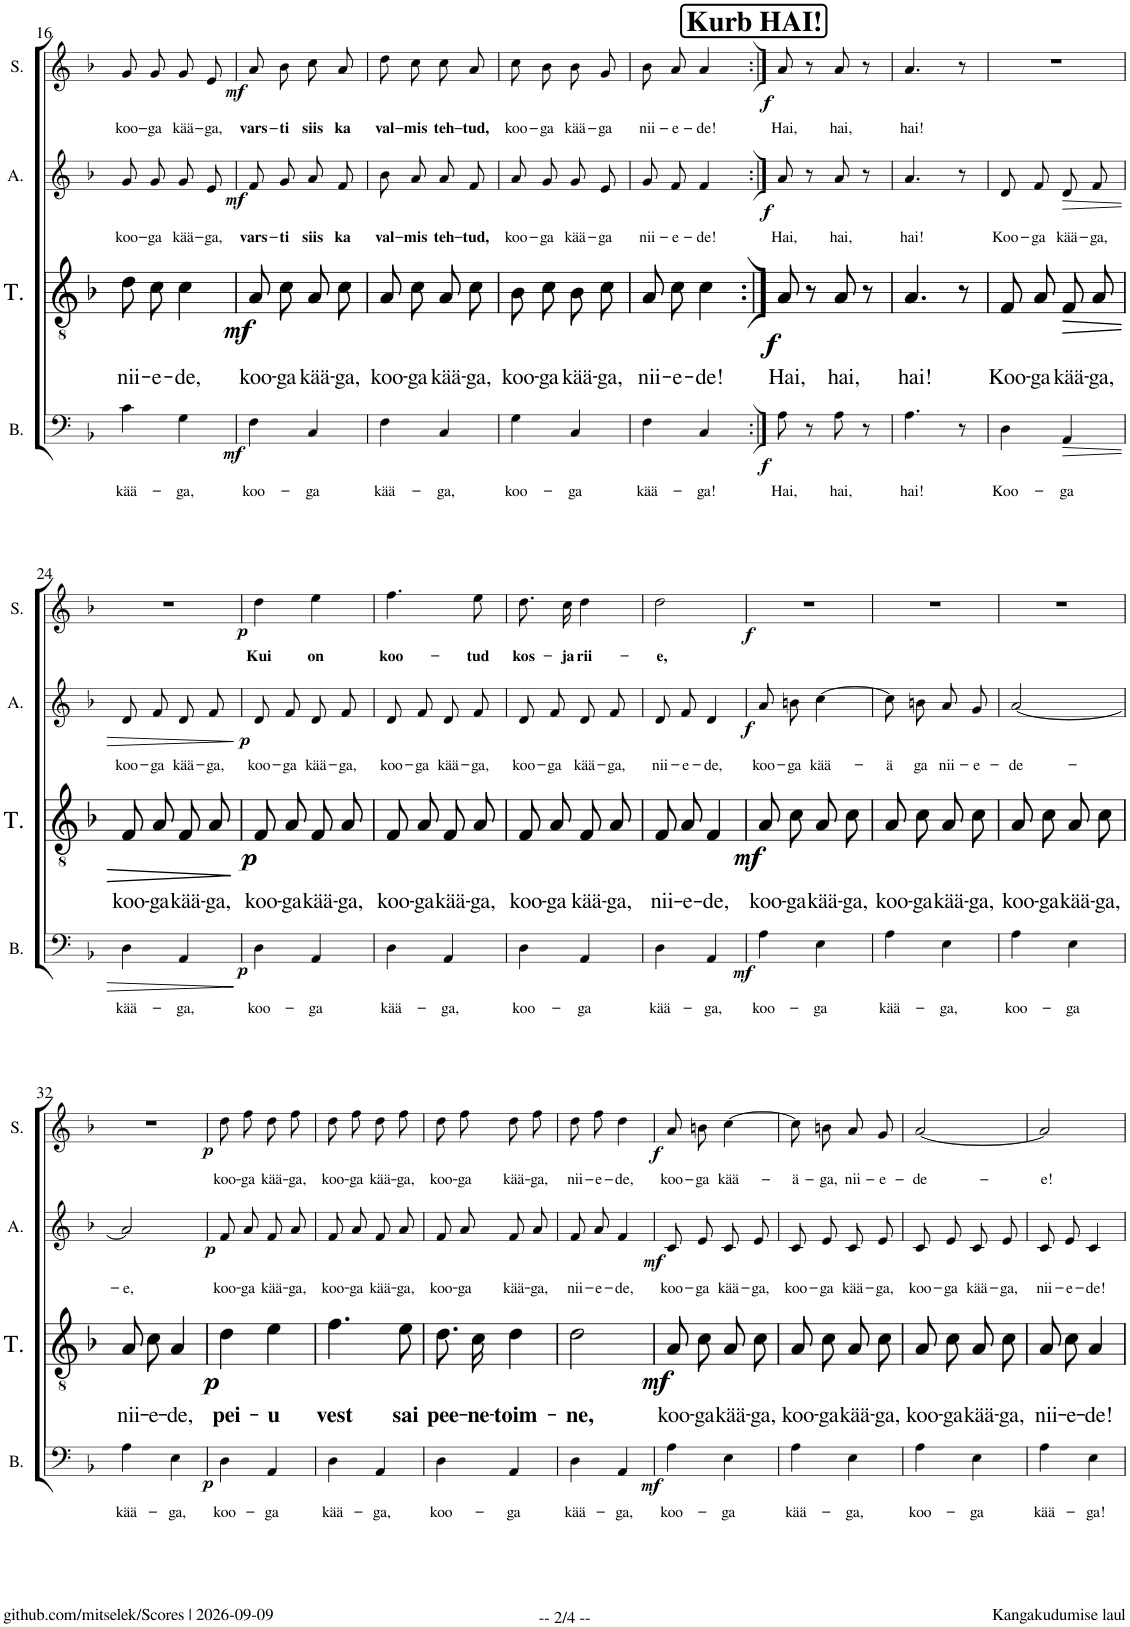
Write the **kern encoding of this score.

**kern	**text	**text	**dynam	**kern	**text	**dynam	**kern	**text	**text	**dynam	**kern	**text	**dynam
*part4	*part4	*part4	*part4	*part3	*part3	*part3	*part2	*part2	*part2	*part2	*part1	*part1	*part1
*staff4	*staff4	*staff4	*staff4	*staff3	*staff3	*staff3	*staff2	*staff2	*staff2	*staff2	*staff1	*staff1	*staff1
*I"Bass	*	*	*	*I"Tenor	*	*	*I"Alto	*	*	*	*I"Soprano	*	*
*I'B.	*	*	*	*I'T.	*	*	*I'A.	*	*	*	*I'S.	*	*
!!LO:PB:g=z
*clefF4	*	*	*	*clefGv2	*	*	*clefG2	*	*	*	*clefG2	*	*
*k[b-]	*	*	*	*k[b-]	*	*	*k[b-]	*	*	*	*k[b-]	*	*
*M2/4	*	*	*	*M2/4	*	*	*M2/4	*	*	*	*M2/4	*	*
=16	=16	=16	=16	=16	=16	=16	=16	=16	=16	=16	=16	=16	=16
!	!	!LO:LY:b	!	!	!LO:LY:b	!	!	!	!LO:LY:b	!	!	!LO:LY:b	!
4c\	.	kää-	.	8d\L	nii-	.	8g/L	.	koo-	.	8g/L	koo-	.
!	!	!	!	!	!LO:LY:b	!	!	!	!LO:LY:b	!	!	!LO:LY:b	!
.	.	.	.	8c\J	-e-	.	8g/J	.	-ga	.	8g/J	-ga	.
!	!	!LO:LY:b	!	!	!LO:LY:b	!	!	!	!LO:LY:b	!	!	!LO:LY:b	!
4G\	.	-ga,	.	4c\	-de,	.	8g/L	.	kää-	.	8g/L	kää-	.
!	!	!	!	!	!	!	!	!	!LO:LY:b	!	!	!LO:LY:b	!
.	.	.	.	.	.	.	8e/J	.	-ga,	.	8e/J	-ga,	.
=17	=17	=17	=17	=17	=17	=17	=17	=17	=17	=17	=17	=17	=17
!	!	!LO:LY:b	!LO:DY:b	!	!LO:LY:b	!LO:DY:b	!	!	!LO:LY:b	!LO:DY:b	!	!LO:LY:b	!LO:DY:b
4F\	.	koo-	mf	8A\L	koo-	mf	8f/L	.	vars-	mf	8a/L	vars-	mf
!	!	!	!	!	!LO:LY:b	!	!	!	!LO:LY:b	!	!	!LO:LY:b	!
.	.	.	.	8c\J	-ga	.	8g/J	.	-ti	.	8b-/J	-ti	.
!	!	!LO:LY:b	!	!	!LO:LY:b	!	!	!	!LO:LY:b	!	!	!LO:LY:b	!
4C/	.	-ga	.	8A\L	kää-	.	8a/L	.	siis	.	8cc\L	siis	.
!	!	!	!	!	!LO:LY:b	!	!	!	!LO:LY:b	!	!	!LO:LY:b	!
.	.	.	.	8c\J	-ga,	.	8f/J	.	ka	.	8a\J	ka	.
=18	=18	=18	=18	=18	=18	=18	=18	=18	=18	=18	=18	=18	=18
!	!	!LO:LY:b	!	!	!LO:LY:b	!	!	!	!LO:LY:b	!	!	!LO:LY:b	!
4F\	.	kää-	.	8A\L	koo-	.	8b-/L	.	val-	.	8dd\L	val-	.
!	!	!	!	!	!LO:LY:b	!	!	!	!LO:LY:b	!	!	!LO:LY:b	!
.	.	.	.	8c\J	-ga	.	8a/J	.	-mis	.	8cc\J	-mis	.
!	!	!LO:LY:b	!	!	!LO:LY:b	!	!	!	!LO:LY:b	!	!	!LO:LY:b	!
4C/	.	-ga,	.	8A\L	kää-	.	8a/L	.	teh-	.	8cc\L	teh-	.
!	!	!	!	!	!LO:LY:b	!	!	!	!LO:LY:b	!	!	!LO:LY:b	!
.	.	.	.	8c\J	-ga,	.	8f/J	.	-tud,	.	8a\J	-tud,	.
=19	=19	=19	=19	=19	=19	=19	=19	=19	=19	=19	=19	=19	=19
!	!	!LO:LY:b	!	!	!LO:LY:b	!	!	!	!LO:LY:b	!	!	!LO:LY:b	!
4G\	.	koo-	.	8B-\L	koo-	.	8a/L	.	koo-	.	8cc\L	koo-	.
!	!	!	!	!	!LO:LY:b	!	!	!	!LO:LY:b	!	!	!LO:LY:b	!
.	.	.	.	8c\J	-ga	.	8g/J	.	-ga	.	8b-\J	-ga	.
!	!	!LO:LY:b	!	!	!LO:LY:b	!	!	!	!LO:LY:b	!	!	!LO:LY:b	!
4C/	.	-ga	.	8B-\L	kää-	.	8g/L	.	kää-	.	8b-/L	kää-	.
!	!	!	!	!	!LO:LY:b	!	!	!	!LO:LY:b	!	!	!LO:LY:b	!
.	.	.	.	8c\J	-ga,	.	8e/J	.	-ga	.	8g/J	-ga	.
=20	=20	=20	=20	=20	=20	=20	=20	=20	=20	=20	=20	=20	=20
!	!	!LO:LY:b	!	!	!LO:LY:b	!	!	!	!LO:LY:b	!	!	!LO:LY:b	!
4F\	.	kää-	.	8A\L	nii-	.	8g/L	.	nii-	.	8b-/L	nii-	.
!	!	!	!	!	!LO:LY:b	!	!	!	!LO:LY:b	!	!	!LO:LY:b	!
.	.	.	.	8c\J	-e-	.	8f/J	.	-e-	.	8a/J	-e-	.
!	!	!LO:LY:b	!	!	!LO:LY:b	!	!	!	!LO:LY:b	!	!	!LO:LY:b	!
4C/	.	-ga!	.	4c\	-de!	.	4f/	.	-de!	.	4a/	-de!	.
!!LO:REH:place=s1:a:B:cj:fs=14:t=Kurb HAI!
=21:|!	=21:|!	=21:|!	=21:|!	=21:|!	=21:|!	=21:|!	=21:|!	=21:|!	=21:|!	=21:|!	=21:|!	=21:|!	=21:|!
!	!	!LO:LY:b	!LO:DY:b	!	!LO:LY:b	!LO:DY:b	!	!	!LO:LY:b	!LO:DY:b	!	!LO:LY:b	!LO:DY:b
8A\	.	Hai,	f	8A/	Hai,	f	8a/	.	Hai,	f	8a/	Hai,	f
8r	.	.	.	8r	.	.	8r	.	.	.	8r	.	.
!	!	!LO:LY:b	!	!	!LO:LY:b	!	!	!	!LO:LY:b	!	!	!LO:LY:b	!
8A\	.	hai,	.	8A/	hai,	.	8a/	.	hai,	.	8a/	hai,	.
8r	.	.	.	8r	.	.	8r	.	.	.	8r	.	.
=22	=22	=22	=22	=22	=22	=22	=22	=22	=22	=22	=22	=22	=22
!	!	!LO:LY:b	!	!	!LO:LY:b	!	!	!	!LO:LY:b	!	!	!LO:LY:b	!
4.A\	.	hai!	.	4.A/	hai!	.	4.a/	.	hai!	.	4.a/	hai!	.
8r	.	.	.	8r	.	.	8r	.	.	.	8r	.	.
=23	=23	=23	=23	=23	=23	=23	=23	=23	=23	=23	=23	=23	=23
!	!	!LO:LY:b	!	!	!LO:LY:b	!	!	!	!LO:LY:b	!	!	!	!
4D\	.	Koo-	.	8F/L	Koo-	.	8d/L	.	Koo-	.	2r	.	.
!	!	!	!	!	!LO:LY:b	!	!	!	!LO:LY:b	!	!	!	!
.	.	.	.	8A/J	-ga	.	8f/J	.	-ga	.	.	.	.
!	!	!LO:LY:b	!LO:HP:b	!	!LO:LY:b	!LO:HP:b	!	!	!LO:LY:b	!LO:HP:b	!	!	!
4AA/	.	-ga	>	8F/L	kää-	>	8d/L	.	kää-	>	.	.	.
!	!	!	!	!	!LO:LY:b	!	!	!	!LO:LY:b	!	!	!	!
.	.	.	.	8A/J	-ga,	.	8f/J	.	-ga,	.	.	.	.
!!LO:LB:g=z
=24	=24	=24	=24	=24	=24	=24	=24	=24	=24	=24	=24	=24	=24
!	!	!LO:LY:b	!	!	!LO:LY:b	!	!	!	!LO:LY:b	!	!	!	!
4D\	.	kää-	.	8F/L	koo-	.	8d/L	.	koo-	.	2r	.	.
!	!	!	!	!	!LO:LY:b	!	!	!	!LO:LY:b	!	!	!	!
.	.	.	.	8A/J	-ga	.	8f/J	.	-ga	.	.	.	.
!	!	!LO:LY:b	!	!	!LO:LY:b	!	!	!	!LO:LY:b	!	!	!	!
4AA/	.	-ga,	.	8F/L	kää-	.	8d/L	.	kää-	.	.	.	.
!	!	!	!	!	!LO:LY:b	!	!	!	!LO:LY:b	!	!	!	!
.	.	.	.	8A/J	-ga,	.	8f/J	.	-ga,	.	.	.	.
.	.	.	]	.	.	]	.	.	.	]	.	.	.
=25	=25	=25	=25	=25	=25	=25	=25	=25	=25	=25	=25	=25	=25
!	!	!LO:LY:b	!LO:DY:b	!	!LO:LY:b	!LO:DY:b	!	!	!LO:LY:b	!LO:DY:b	!	!LO:LY:b	!LO:DY:b
4D\	.	koo-	p	8F/L	koo-	p	8d/L	.	koo-	p	4dd\	Kui	p
!	!	!	!	!	!LO:LY:b	!	!	!	!LO:LY:b	!	!	!	!
.	.	.	.	8A/J	-ga	.	8f/J	.	-ga	.	.	.	.
!	!	!LO:LY:b	!	!	!LO:LY:b	!	!	!	!LO:LY:b	!	!	!LO:LY:b	!
4AA/	.	-ga	.	8F/L	kää-	.	8d/L	.	kää-	.	4ee\	on	.
!	!	!	!	!	!LO:LY:b	!	!	!	!LO:LY:b	!	!	!	!
.	.	.	.	8A/J	-ga,	.	8f/J	.	-ga,	.	.	.	.
=26	=26	=26	=26	=26	=26	=26	=26	=26	=26	=26	=26	=26	=26
!	!	!LO:LY:b	!	!	!LO:LY:b	!	!	!	!LO:LY:b	!	!	!LO:LY:b	!
4D\	.	kää-	.	8F/L	koo-	.	8d/L	.	koo-	.	4.ff\	koo-	.
!	!	!	!	!	!LO:LY:b	!	!	!	!LO:LY:b	!	!	!	!
.	.	.	.	8A/J	-ga	.	8f/J	.	-ga	.	.	.	.
!	!	!LO:LY:b	!	!	!LO:LY:b	!	!	!	!LO:LY:b	!	!	!	!
4AA/	.	-ga,	.	8F/L	kää-	.	8d/L	.	kää-	.	.	.	.
!	!	!	!	!	!LO:LY:b	!	!	!	!LO:LY:b	!	!	!LO:LY:b	!
.	.	.	.	8A/J	-ga,	.	8f/J	.	-ga,	.	8ee\	-tud	.
=27	=27	=27	=27	=27	=27	=27	=27	=27	=27	=27	=27	=27	=27
!	!	!LO:LY:b	!	!	!LO:LY:b	!	!	!	!LO:LY:b	!	!	!LO:LY:b	!
4D\	.	koo-	.	8F/L	koo-	.	8d/L	.	koo-	.	8.dd\L	kos-	.
!	!	!	!	!	!LO:LY:b	!	!	!	!LO:LY:b	!	!	!	!
.	.	.	.	8A/J	-ga	.	8f/J	.	-ga	.	.	.	.
!	!	!	!	!	!	!	!	!	!	!	!	!LO:LY:b	!
.	.	.	.	.	.	.	.	.	.	.	16cc\Jk	-ja	.
!	!	!LO:LY:b	!	!	!LO:LY:b	!	!	!	!LO:LY:b	!	!	!LO:LY:b	!
4AA/	.	-ga	.	8F/L	kää-	.	8d/L	.	kää-	.	4dd\	rii-	.
!	!	!	!	!	!LO:LY:b	!	!	!	!LO:LY:b	!	!	!	!
.	.	.	.	8A/J	-ga,	.	8f/J	.	-ga,	.	.	.	.
=28	=28	=28	=28	=28	=28	=28	=28	=28	=28	=28	=28	=28	=28
!	!	!LO:LY:b	!	!	!LO:LY:b	!	!	!	!LO:LY:b	!	!	!LO:LY:b	!
4D\	.	kää-	.	8F/L	nii-	.	8d/L	.	nii-	.	2dd\	-e,	.
!	!	!	!	!	!LO:LY:b	!	!	!	!LO:LY:b	!	!	!	!
.	.	.	.	8A/J	-e-	.	8f/J	.	-e-	.	.	.	.
!	!	!LO:LY:b	!	!	!LO:LY:b	!	!	!	!LO:LY:b	!	!	!	!
4AA/	.	-ga,	.	4F/	-de,	.	4d/	.	-de,	.	.	.	.
=29	=29	=29	=29	=29	=29	=29	=29	=29	=29	=29	=29	=29	=29
!	!	!LO:LY:b	!LO:DY:b	!	!LO:LY:b	!LO:DY:b	!	!	!LO:LY:b	!LO:DY:b	!	!	!LO:DY:b
4A\	.	koo-	mf	8A\L	koo-	mf	8a/L	.	koo-	f	2r	.	f
!	!	!	!	!	!LO:LY:b	!	!	!	!LO:LY:b	!	!	!	!
.	.	.	.	8c\J	-ga	.	8bn/J	.	-ga	.	.	.	.
!	!	!LO:LY:b	!	!	!LO:LY:b	!	!	!	!LO:LY:b	!	!	!	!
4E\	.	-ga	.	8A\L	kää-	.	[4cc\	.	kää-	.	.	.	.
!	!	!	!	!	!LO:LY:b	!	!	!	!	!	!	!	!
.	.	.	.	8c\J	-ga,	.	.	.	.	.	.	.	.
=30	=30	=30	=30	=30	=30	=30	=30	=30	=30	=30	=30	=30	=30
!	!	!LO:LY:b	!	!	!LO:LY:b	!	!	!	!LO:LY:b	!	!	!	!
4A\	.	kää-	.	8A\L	koo-	.	8cc\L]	.	-ä	.	2r	.	.
!	!	!	!	!	!LO:LY:b	!	!	!	!LO:LY:b	!	!	!	!
.	.	.	.	8c\J	-ga	.	8bn\J	.	ga	.	.	.	.
!	!	!LO:LY:b	!	!	!LO:LY:b	!	!	!	!LO:LY:b	!	!	!	!
4E\	.	-ga,	.	8A\L	kää-	.	8a/L	.	nii-	.	.	.	.
!	!	!	!	!	!LO:LY:b	!	!	!	!LO:LY:b	!	!	!	!
.	.	.	.	8c\J	-ga,	.	8g/J	.	-e-	.	.	.	.
=31	=31	=31	=31	=31	=31	=31	=31	=31	=31	=31	=31	=31	=31
!	!	!LO:LY:b	!	!	!LO:LY:b	!	!	!	!LO:LY:b	!	!	!	!
4A\	.	koo-	.	8A\L	koo-	.	[2a/	.	-de-	.	2r	.	.
!	!	!	!	!	!LO:LY:b	!	!	!	!	!	!	!	!
.	.	.	.	8c\J	-ga	.	.	.	.	.	.	.	.
!	!	!LO:LY:b	!	!	!LO:LY:b	!	!	!	!	!	!	!	!
4E\	.	-ga	.	8A\L	kää-	.	.	.	.	.	.	.	.
!	!	!	!	!	!LO:LY:b	!	!	!	!	!	!	!	!
.	.	.	.	8c\J	-ga,	.	.	.	.	.	.	.	.
!!LO:LB:g=z
=32	=32	=32	=32	=32	=32	=32	=32	=32	=32	=32	=32	=32	=32
!	!	!LO:LY:b	!	!	!LO:LY:b	!	!	!	!LO:LY:b	!	!	!	!
4A\	.	kää-	.	8A\L	nii-	.	2a/]	.	-e,	.	2r	.	.
!	!	!	!	!	!LO:LY:b	!	!	!	!	!	!	!	!
.	.	.	.	8c\J	-e-	.	.	.	.	.	.	.	.
!	!	!LO:LY:b	!	!	!LO:LY:b	!	!	!	!	!	!	!	!
4E\	.	-ga,	.	4A/	-de,	.	.	.	.	.	.	.	.
=33	=33	=33	=33	=33	=33	=33	=33	=33	=33	=33	=33	=33	=33
!	!	!LO:LY:b	!LO:DY:b	!	!LO:LY:b	!LO:DY:b	!	!	!LO:LY:b	!LO:DY:b	!	!LO:LY:b	!LO:DY:b
4D\	.	koo-	p	4d\	pei-	p	8f/L	.	koo-	p	8dd\L	koo-	p
!	!	!	!	!	!	!	!	!	!LO:LY:b	!	!	!LO:LY:b	!
.	.	.	.	.	.	.	8a/J	.	-ga	.	8ff\J	-ga	.
!	!	!LO:LY:b	!	!	!LO:LY:b	!	!	!	!LO:LY:b	!	!	!LO:LY:b	!
4AA/	.	-ga	.	4e\	-u	.	8f/L	.	kää-	.	8dd\L	kää-	.
!	!	!	!	!	!	!	!	!	!LO:LY:b	!	!	!LO:LY:b	!
.	.	.	.	.	.	.	8a/J	.	-ga,	.	8ff\J	-ga,	.
=34	=34	=34	=34	=34	=34	=34	=34	=34	=34	=34	=34	=34	=34
!	!	!LO:LY:b	!	!	!LO:LY:b	!	!	!	!LO:LY:b	!	!	!LO:LY:b	!
4D\	.	kää-	.	4.f\	vest	.	8f/L	.	koo-	.	8dd\L	koo-	.
!	!	!	!	!	!	!	!	!	!LO:LY:b	!	!	!LO:LY:b	!
.	.	.	.	.	.	.	8a/J	.	-ga	.	8ff\J	-ga	.
!	!	!LO:LY:b	!	!	!	!	!	!	!LO:LY:b	!	!	!LO:LY:b	!
4AA/	.	-ga,	.	.	.	.	8f/L	.	kää-	.	8dd\L	kää-	.
!	!	!	!	!	!LO:LY:b	!	!	!	!LO:LY:b	!	!	!LO:LY:b	!
.	.	.	.	8e\	sai	.	8a/J	.	-ga,	.	8ff\J	-ga,	.
=35	=35	=35	=35	=35	=35	=35	=35	=35	=35	=35	=35	=35	=35
!	!	!LO:LY:b	!	!	!LO:LY:b	!	!	!	!LO:LY:b	!	!	!LO:LY:b	!
4D\	.	koo-	.	8.d\L	pee-	.	8f/L	.	koo-	.	8dd\L	koo-	.
!	!	!	!	!	!	!	!	!	!LO:LY:b	!	!	!LO:LY:b	!
.	.	.	.	.	.	.	8a/J	.	-ga	.	8ff\J	-ga	.
!	!	!	!	!	!LO:LY:b	!	!	!	!	!	!	!	!
.	.	.	.	16c\Jk	-ne-	.	.	.	.	.	.	.	.
!	!	!LO:LY:b	!	!	!LO:LY:b	!	!	!	!LO:LY:b	!	!	!LO:LY:b	!
4AA/	.	-ga	.	4d\	-toim-	.	8f/L	.	kää-	.	8dd\L	kää-	.
!	!	!	!	!	!	!	!	!	!LO:LY:b	!	!	!LO:LY:b	!
.	.	.	.	.	.	.	8a/J	.	-ga,	.	8ff\J	-ga,	.
=36	=36	=36	=36	=36	=36	=36	=36	=36	=36	=36	=36	=36	=36
!	!	!LO:LY:b	!	!	!LO:LY:b	!	!	!	!LO:LY:b	!	!	!LO:LY:b	!
4D\	.	kää-	.	2d\	-ne,	.	8f/L	.	nii-	.	8dd\L	nii-	.
!	!	!	!	!	!	!	!	!	!LO:LY:b	!	!	!LO:LY:b	!
.	.	.	.	.	.	.	8a/J	.	-e-	.	8ff\J	-e-	.
!	!	!LO:LY:b	!	!	!	!	!	!	!LO:LY:b	!	!	!LO:LY:b	!
4AA/	.	-ga,	.	.	.	.	4f/	.	-de,	.	4dd\	-de,	.
=37	=37	=37	=37	=37	=37	=37	=37	=37	=37	=37	=37	=37	=37
!	!	!LO:LY:b	!LO:DY:b	!	!LO:LY:b	!LO:DY:b	!	!	!LO:LY:b	!LO:DY:b	!	!LO:LY:b	!LO:DY:b
4A\	.	koo-	mf	8A\L	koo-	mf	8c/L	.	koo-	mf	8a/L	koo-	f
!	!	!	!	!	!LO:LY:b	!	!	!	!LO:LY:b	!	!	!LO:LY:b	!
.	.	.	.	8c\J	-ga	.	8e/J	.	-ga	.	8bn/J	-ga	.
!	!	!LO:LY:b	!	!	!LO:LY:b	!	!	!	!LO:LY:b	!	!	!LO:LY:b	!
4E\	.	-ga	.	8A\L	kää-	.	8c/L	.	kää-	.	[4cc\	kää-	.
!	!	!	!	!	!LO:LY:b	!	!	!	!LO:LY:b	!	!	!	!
.	.	.	.	8c\J	-ga,	.	8e/J	.	-ga,	.	.	.	.
=38	=38	=38	=38	=38	=38	=38	=38	=38	=38	=38	=38	=38	=38
!	!	!LO:LY:b	!	!	!LO:LY:b	!	!	!	!LO:LY:b	!	!	!LO:LY:b	!
4A\	.	kää-	.	8A\L	koo-	.	8c/L	.	koo-	.	8cc\L]	-ä-	.
!	!	!	!	!	!LO:LY:b	!	!	!	!LO:LY:b	!	!	!LO:LY:b	!
.	.	.	.	8c\J	-ga	.	8e/J	.	-ga	.	8bn\J	-ga,	.
!	!	!LO:LY:b	!	!	!LO:LY:b	!	!	!	!LO:LY:b	!	!	!LO:LY:b	!
4E\	.	-ga,	.	8A\L	kää-	.	8c/L	.	kää-	.	8a/L	nii-	.
!	!	!	!	!	!LO:LY:b	!	!	!	!LO:LY:b	!	!	!LO:LY:b	!
.	.	.	.	8c\J	-ga,	.	8e/J	.	-ga,	.	8g/J	-e-	.
=39	=39	=39	=39	=39	=39	=39	=39	=39	=39	=39	=39	=39	=39
!	!	!LO:LY:b	!	!	!LO:LY:b	!	!	!	!LO:LY:b	!	!	!LO:LY:b	!
4A\	.	koo-	.	8A\L	koo-	.	8c/L	.	koo-	.	[2a/	-de-	.
!	!	!	!	!	!LO:LY:b	!	!	!	!LO:LY:b	!	!	!	!
.	.	.	.	8c\J	-ga	.	8e/J	.	-ga	.	.	.	.
!	!	!LO:LY:b	!	!	!LO:LY:b	!	!	!	!LO:LY:b	!	!	!	!
4E\	.	-ga	.	8A\L	kää-	.	8c/L	.	kää-	.	.	.	.
!	!	!	!	!	!LO:LY:b	!	!	!	!LO:LY:b	!	!	!	!
.	.	.	.	8c\J	-ga,	.	8e/J	.	-ga,	.	.	.	.
=40	=40	=40	=40	=40	=40	=40	=40	=40	=40	=40	=40	=40	=40
!	!	!LO:LY:b	!	!	!LO:LY:b	!	!	!	!LO:LY:b	!	!	!LO:LY:b	!
4A\	.	kää-	.	8A\L	nii-	.	8c/L	.	nii-	.	2a/]	-e!	.
!	!	!	!	!	!LO:LY:b	!	!	!	!LO:LY:b	!	!	!	!
.	.	.	.	8c\J	-e-	.	8e/J	.	-e-	.	.	.	.
!	!	!LO:LY:b	!	!	!LO:LY:b	!	!	!	!LO:LY:b	!	!	!	!
4E\	.	-ga!	.	4A/	-de!	.	4c/	.	-de!	.	.	.	.
=	=	=	=	=	=	=	=	=	=	=	=	=	=
*-	*-	*-	*-	*-	*-	*-	*-	*-	*-	*-	*-	*-	*-
